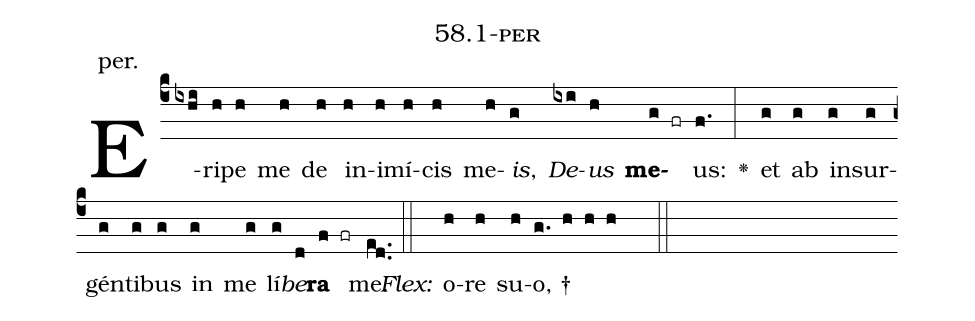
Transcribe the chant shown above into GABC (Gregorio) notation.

name: 58.1-per;
annotation: per.;
%%
(c4)E(ixhi)ri(h)pe(h) me(h) de(h) in(h)i(h)mí(h)cis(h) me(h)<i>is</i>,(g) <i>De</i>(ixi)<i>us</i>(h) <b>me</b>(g fr)us:(f.) <v>\greheightstar</v>(:) et(g) ab(g) in(g)sur(g)gén(g)ti(g)bus(g) in(g) me(g) lí(g)<i>be</i>(d)<b>ra</b>(f fr) me.(ed..) (::)
<i>Flex:</i>()  o(h)re(h) su(h)o, †(g. h h h  ::)

%E(g) u(g) o(g) u(d) a(f) e.(ed..) (::)
